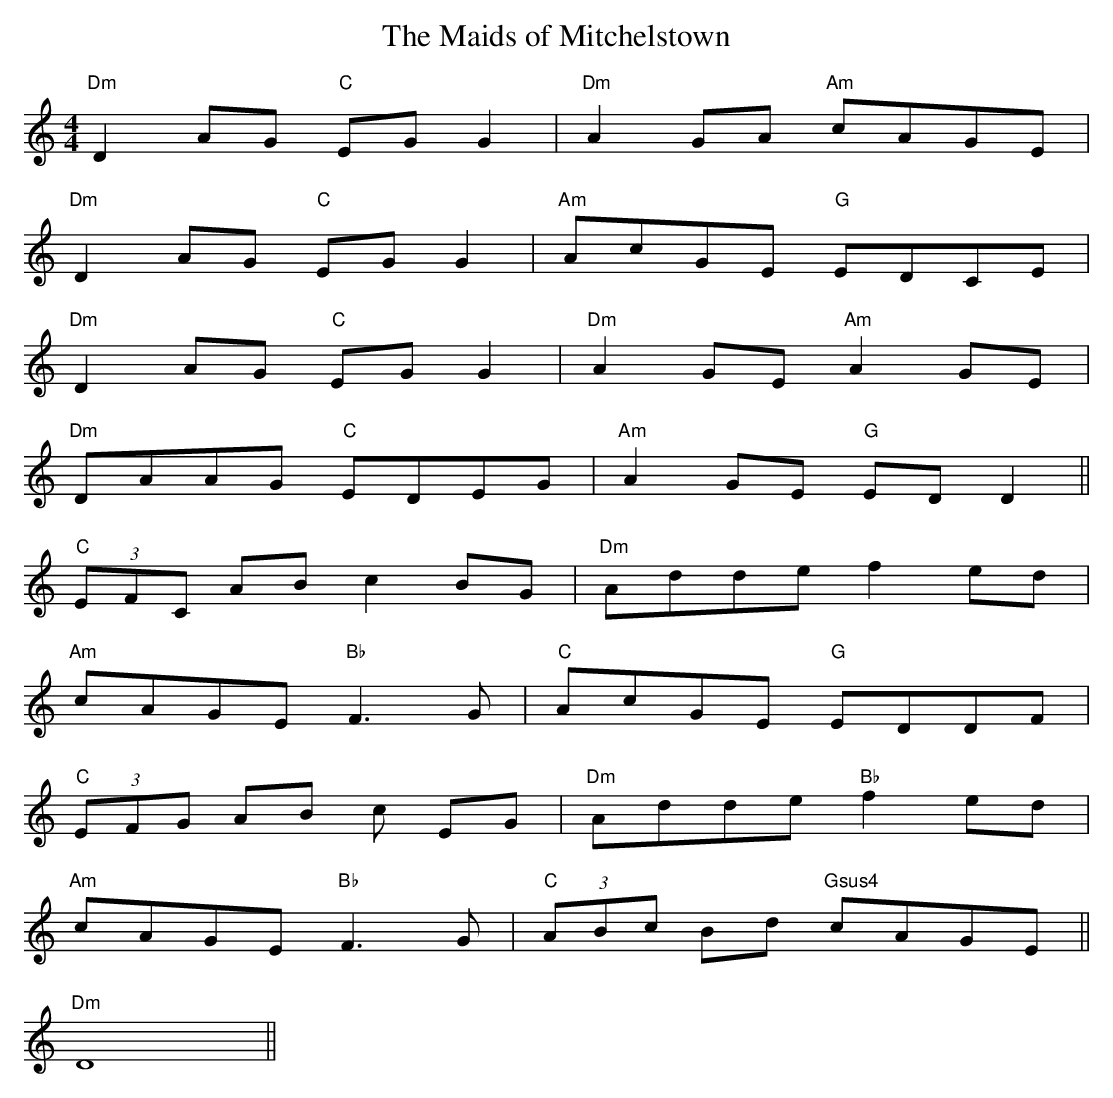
X:1
T:The Maids of Mitchelstown
M:4/4
L:1/8
K:Ddor
"Dm" D2 AG "C" EG G2 | "Dm" A2 GA "Am" cAGE |
"Dm" D2 AG "C" EG G2 | "Am" AcGE "G" EDCE |
"Dm" D2 AG "C" EG G2 | "Dm" A2 GE "Am" A2 GE |
"Dm" DAAG "C" EDEG | "Am" A2 GE "G" ED D2 ||
"C" (3EFC AB c2 BG | "Dm" Adde f2 ed |
"Am" cAGE "Bb" F3 G | "C" AcGE "G" EDDF |
"C" (3EFG AB c EG | "Dm" Adde "Bb" f2 ed |
"Am" cAGE "Bb" F3 G | "C" (3ABc Bd "Gsus4" cAGE ||
"Dm" D8 ||
